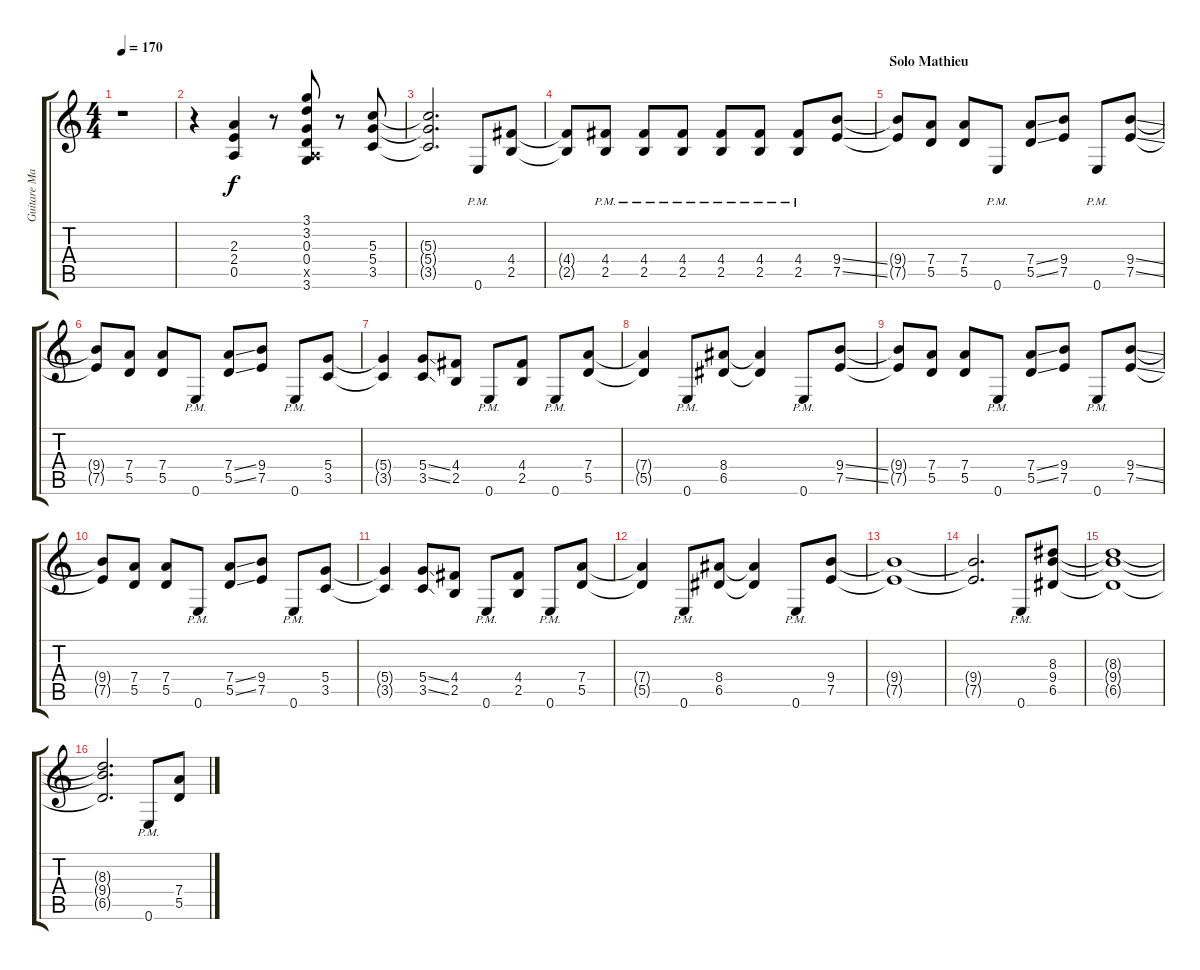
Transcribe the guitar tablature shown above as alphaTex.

\track ("Guitare Mathieu" "Guitare Ma") {instrument distortionguitar}
\staff {score tabs}
\tuning (E4 B3 G3 D3 A2 E2) {hide}
\ts (4 4)
\tempo 170
\clef g2
\ks c
r.1{dy f} |
r.4 (2.3 2.4 0.5).4 r.8 (3.1 3.2 0.3 0.4 0.5{x} 3.6).8 r.8 (5.3 5.4 3.5).8 |
(5.3{t} 5.4{t} 3.5{t}).2{d} 0.6{pm}.8 (4.4 2.5).8 |
(4.4{t} 2.5{t}).8 (4.4 2.5{pm}).8 (4.4 2.5{pm}).8 (4.4 2.5{pm}).8 (4.4 2.5{pm}).8 (4.4 2.5{pm}).8 (4.4 2.5{pm}).8 (9.4{ss} 7.5{ss}).8 |
\section ("" "Solo Mathieu")
(9.4{t} 7.5{t}).8 (7.4 5.5).8 (7.4 5.5).8 0.6{pm}.8 (7.4{ss} 5.5{ss}).8 (9.4 7.5).8 0.6{pm}.8 (9.4{ss} 7.5{ss}).8 |
(9.4{t} 7.5{t}).8 (7.4 5.5).8 (7.4 5.5).8 0.6{pm}.8 (7.4{ss} 5.5{ss}).8 (9.4 7.5).8 0.6{pm}.8 (5.4 3.5).8 |
(5.4{t} 3.5{t}).4 (5.4{ss} 3.5{ss}).8 (4.4 2.5).8 0.6{pm}.8 (4.4 2.5).8 0.6{pm}.8 (7.4 5.5).8 |
(7.4{t} 5.5{t}).4 0.6{pm}.8 (8.4 6.5).8 (8.4{t} 6.5{t}).4 0.6{pm}.8 (9.4{ss} 7.5{ss}).8 |
(9.4{t} 7.5{t}).8 (7.4 5.5).8 (7.4 5.5).8 0.6{pm}.8 (7.4{ss} 5.5{ss}).8 (9.4 7.5).8 0.6{pm}.8 (9.4{ss} 7.5{ss}).8 |
(9.4{t} 7.5{t}).8 (7.4 5.5).8 (7.4 5.5).8 0.6{pm}.8 (7.4{ss} 5.5{ss}).8 (9.4 7.5).8 0.6{pm}.8 (5.4 3.5).8 |
(5.4{t} 3.5{t}).4 (5.4{ss} 3.5{ss}).8 (4.4 2.5).8 0.6{pm}.8 (4.4 2.5).8 0.6{pm}.8 (7.4 5.5).8 |
(7.4{t} 5.5{t}).4 0.6{pm}.8 (8.4 6.5).8 (8.4{t} 6.5{t}).4 0.6{pm}.8 (9.4 7.5).8 |
(9.4{t} 7.5{t}).1 |
(9.4{t} 7.5{t}).2{d} 0.6{pm}.8 (8.3 9.4 6.5).8 |
(8.3{t} 9.4{t} 6.5{t}).1 |
(8.3{t} 9.4{t} 6.5{t}).2{d} 0.6{pm}.8 (7.4 5.5).8
